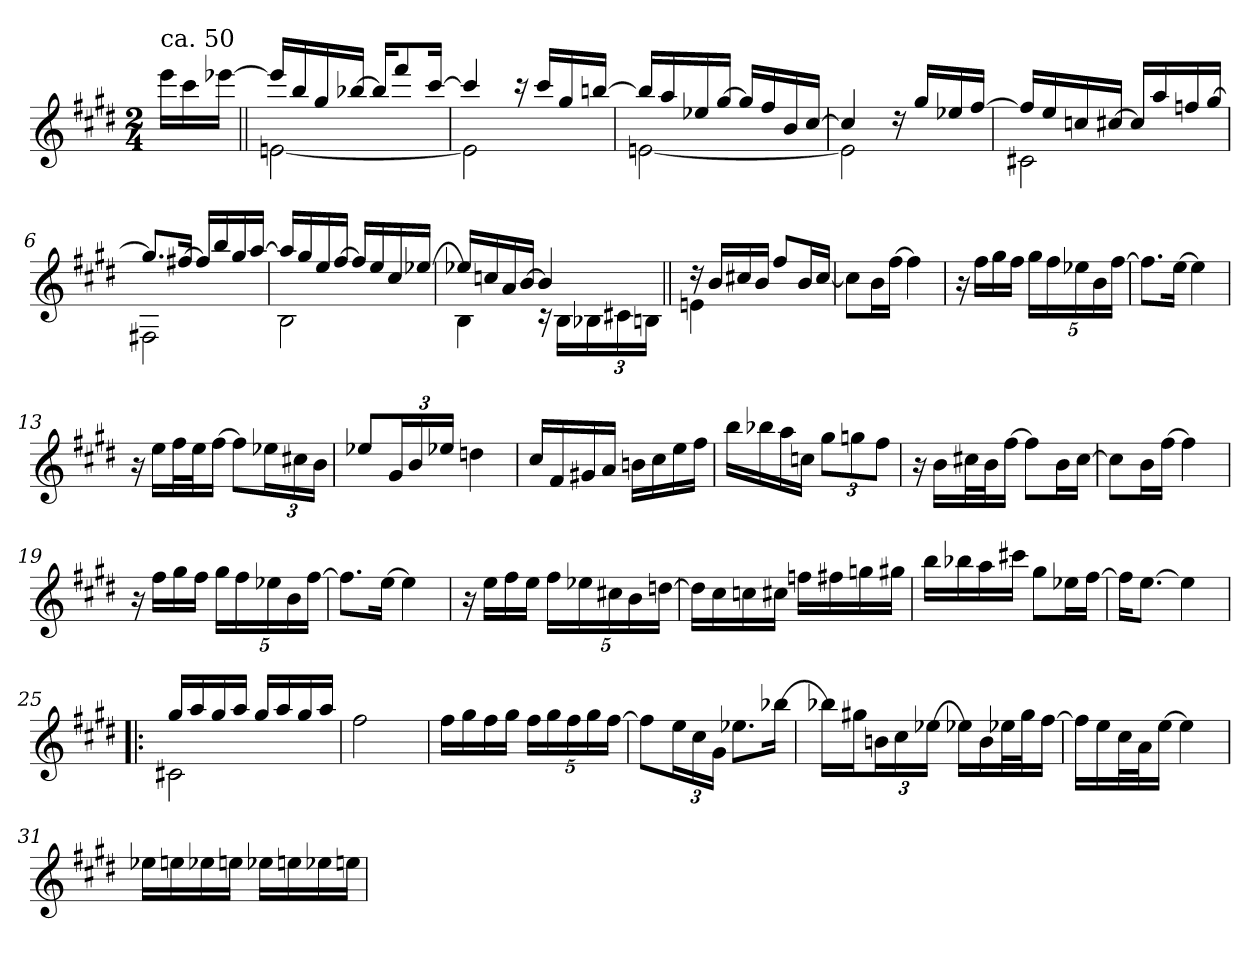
**kern
*part1
*staff1
*clefG2
*k[f#c#g#d#]
*E:
*M2/4
=
!LO:TX:a:t=ca. 50
16eee\LL
16ccc#\
[16eee-X\JJ
=1||
*^
16eee-/LL]	[<2en\
16bb/	.
16gg#/	.
[>16bb-X/JJ	.
16bb-/KL]	.
8fff#/	.
[>16ccc#/Jk	.
=2	=2
4ccc#/]	2e\]
16rbb	.
16ccc#/LL	.
16gg#/	.
[>16bbn/JJ	.
=3	=3
16bb/LL]	[<2en\
16aa/	.
16ee-X/	.
[>16gg#/JJ	.
16gg#/LL]	.
16ff#/	.
16b/	.
[>16cc#/JJ	.
=4	=4
4cc#/]	2en\]
16rdd	.
16gg#/LL	.
16ee-X/	.
[>16ff#/JJ	.
!!LO:LB:g=z	!!
=5	=5
16ff#/LL]	2c#X\
16ee/	.
16ccn/	.
[>16cc#X/JJ	.
16cc#/LL]	.
16aa/	.
16ffn/	.
[>16gg#/JJ	.
=6	=6
8.gg#/L]	2F#X\
[>16ff#X/Jk	.
16ff#/LL]	.
16bb/	.
16gg#/	.
[>16aa/JJ	.
=7	=7
16aa/LL]	2B\
16gg#/	.
16ee/	.
[>16ff#/JJ	.
16ff#/LL]	.
16ee/	.
16cc#/	.
[>16ee-X/JJ	.
=8	=8
16ee-X/LL]	4B\
16ccn/	.
16a/	.
[>16b/JJ	.
4b/]	16rc
.	16B\KL
*	*Xbrackettup
.	24B-X\L
.	24c#X\
.	24Bn\JJ
!!LO:LB:g=z	!!
=9||	=9||
16rdd	4en\
16b/LL	.
16cc#X/	.
16b/JJ	.
8ff#/L	4ryy
16b/L	.
[>16cc#/JJ	.
*v	*v
=10
8cc#\L]
16b\L
[16ff#\JJ
4ff#\]
=11
16r
16ff#\LL
16gg#\
16ff#\JJ
20gg#\LL
20ff#\
20ee-X\
20b\
[20ff#\JJ
=12
8.ff#\L]
[16ee\Jk
4ee\]
!!LO:LB:g=z
=13
16r
16ee\LL
32ff#\L
32ee\J
[16ff#\JJ
8ff#\L]
24ee-X\L
24cc#X\
24b\JJ
=14
8ee-X/L
24g#/L
24b/
24ee-X/JJ
4ddn\
=15
16cc#/LL
16f#/
16g#X/
16a/JJ
16bn\LL
16cc#\
16ee\
16ff#\JJ
=16
16bb\LL
16bb-X\
16aa\
16ccn\JJ
12gg#\L
12ggn\
12ff#\J
!!LO:LB:g=z
=17
16r
16b\LL
32cc#X\L
32b\J
[16ff#\JJ
8ff#\L]
16b\L
[16cc#\JJ
=18
8cc#\L]
16b\L
[16ff#\JJ
4ff#\]
=19
16r
16ff#\LL
16gg#\
16ff#\JJ
20gg#\LL
20ff#\
20ee-X\
20b\
[20ff#\JJ
=20
8.ff#\L]
[16ee\Jk
4ee\]
!!LO:LB:g=z
=21
16r
16ee\LL
16ff#\
16ee\JJ
20ff#\LL
20ee-X\
20cc#X\
20b\
[20ddn\JJ
=22
16ddn\LL]
16cc#\
16ccn\
16cc#X\JJ
16ffn\LL
16ff#X\
16ggn\
16gg#X\JJ
=23
16bb\LL
16bb-X\
16aa\
16ccc#X\JJ
8gg#\L
16ee-X\L
[16ff#\JJ
=24
16ff#\KL]
[8.ee\J
4een\]
!!LO:LB:g=z
=25!|:
*^
16gg#/LL	2c#X\
16aa/	.
16gg#/	.
16aa/JJ	.
16gg#/LL	.
16aa/	.
16gg#/	.
16aa/JJ	.
*v	*v
=26
2ff#\
=27
16ff#\LL
16gg#\
16ff#\
16gg#\JJ
20ff#\LL
20gg#\
20ff#\
20gg#\
[20ff#\JJ
=28
8ff#\L]
24ee\L
24cc#\
24g#\JJ
8.ee-X\L
[16bb-X\Jk
!!LO:LB:g=z
=29
16bb-X\LL]
16gg#X\J
24bn\L
24cc#\
[24ee-X\JJ
16ee-X\LL]
16b\
32ee-X\L
32gg#\J
[16ff#\JJ
=30
16ff#\LL]
16ee\
32cc#\L
32a\J
[16ee\JJ
4ee\]
=31
16ee-X\LL
16een\
16ee-X\
16een\JJ
16ee-X\LL
16een\
16ee-X\
16een\JJ
=
*-
